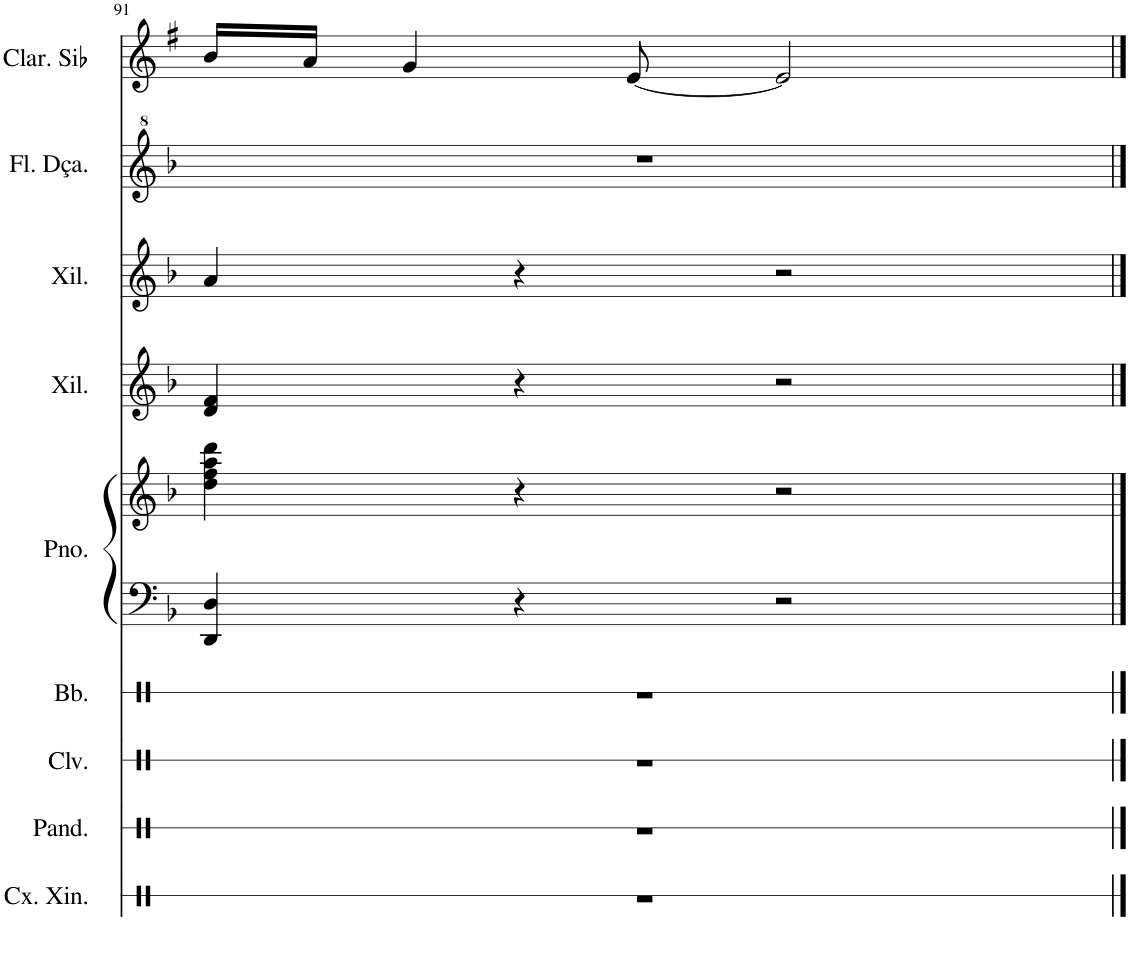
**kern	**kern	**kern	**kern	**kern	**kern	**kern	**kern	**kern	**kern
*part9	*part8	*part7	*part6	*part5	*part5	*part4	*part3	*part2	*part1
*staff10	*staff9	*staff8	*staff7	*staff6	*staff5	*staff4	*staff3	*staff2	*staff1
*I"Caixa xinesa	*I"Pandereta	*I"Claves	*I"Bombo	*I"Piano	*	*I"Xilòfon	*I"Xilòfon	*I"Flauta dolça	*I"Clarinette en Sib
*I'Cx. Xin.	*I'Pand.	*I'Clv.	*I'Bb.	*I'Pno.	*	*I'Xil.	*I'Xil.	*I'Fl. Dça.	*I'Clar. Sib
!!LO:PB:g=z
*clefX	*clefX	*clefX	*clefX	*clefF4	*clefG2	*clefG2	*clefG2	*clefG^2	*clefG2
*	*	*	*	*	*	*Trd-7c-12	*Trd-7c-12	*	*Trd1c2
*k[]	*k[]	*k[]	*k[]	*k[b-]	*k[b-]	*k[b-]	*k[b-]	*k[b-]	*k[f#]
*M4/4	*M4/4	*M4/4	*M4/4	*M4/4	*M4/4	*M4/4	*M4/4	*M4/4	*M4/4
=91	=91	=91	=91	=91	=91	=91	=91	=91	=91
1r	1r	1r	1r	4DD/ 4D/	4dd\ 4ff\ 4aa\ 4ddd\	4d/ 4f/	4a/	1r	16b/LL
.	.	.	.	.	.	.	.	.	16a/JJ
.	.	.	.	.	.	.	.	.	4g/
.	.	.	.	4r	4r	4r	4r	.	.
.	.	.	.	.	.	.	.	.	[8e/
.	.	.	.	2r	2r	2r	2r	.	2e/]
==	==	==	==	==	==	==	==	==	==
*-	*-	*-	*-	*-	*-	*-	*-	*-	*-
